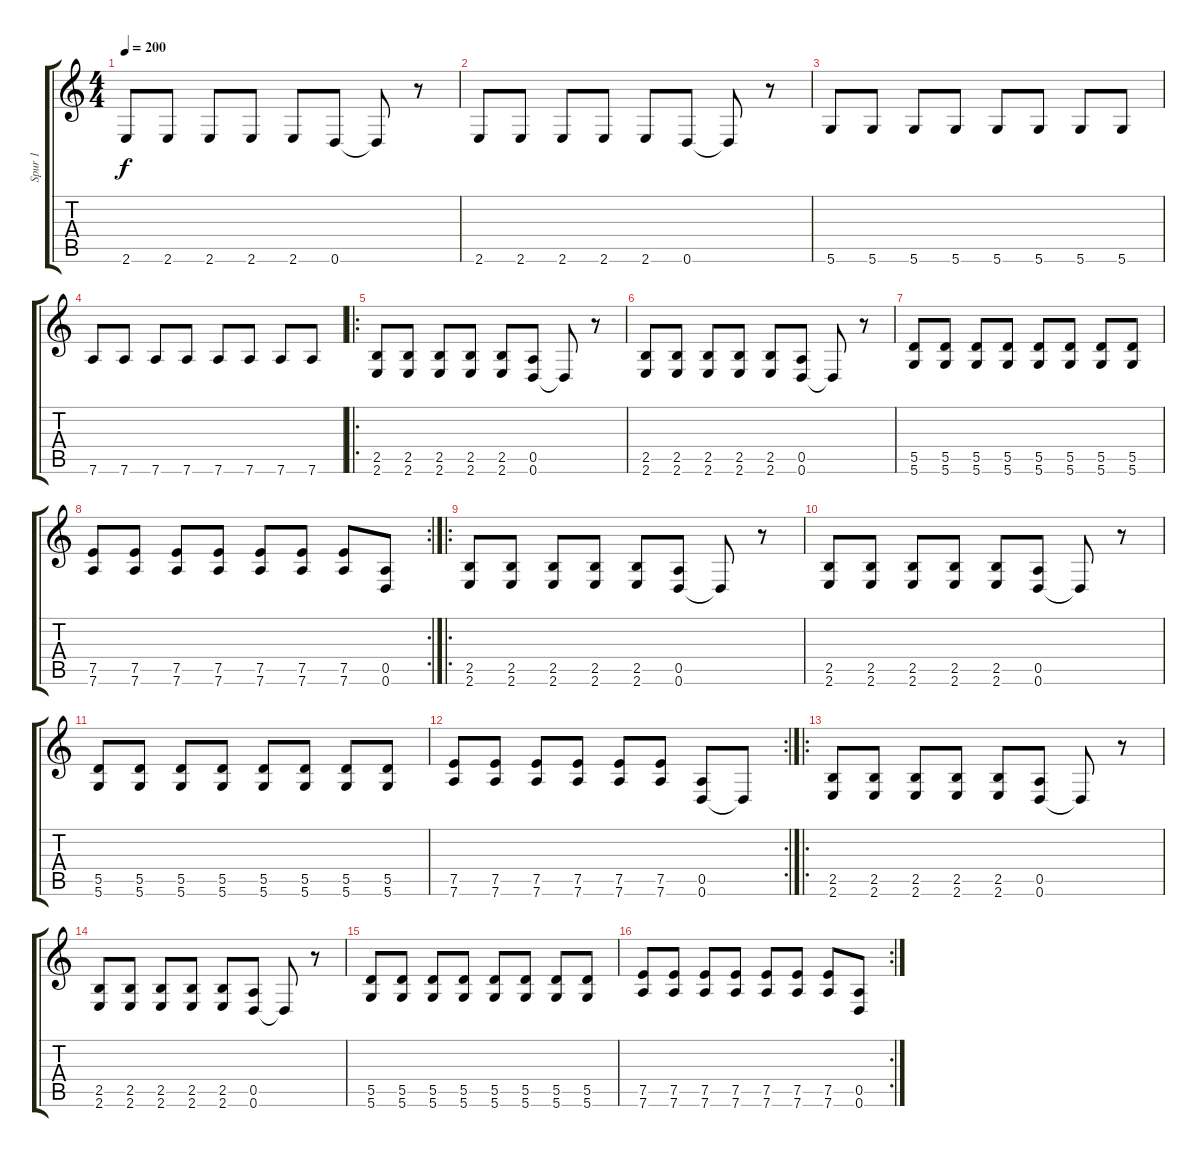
\track ("Spur 1" "Spur 1") {instrument distortionguitar}
\staff {score tabs}
\tuning (E4 B3 G3 D3 A2 D2) {hide}
\ts (4 4)
\tempo 200
\clef g2
\ks c
2.6.8{dy f instrument distortionguitar} 2.6.8 2.6.8 2.6.8 2.6.8 0.6.8 0.6{t}.8 r.8 |
2.6.8 2.6.8 2.6.8 2.6.8 2.6.8 0.6.8 0.6{t}.8 r.8 |
5.6.8 5.6.8 5.6.8 5.6.8 5.6.8 5.6.8 5.6.8 5.6.8 |
7.6.8 7.6.8 7.6.8 7.6.8 7.6.8 7.6.8 7.6.8 7.6.8 |
\ro
(2.5 2.6).8 (2.5 2.6).8 (2.5 2.6).8 (2.5 2.6).8 (2.5 2.6).8 (0.5 0.6).8 0.6{t}.8 r.8 |
(2.5 2.6).8 (2.5 2.6).8 (2.5 2.6).8 (2.5 2.6).8 (2.5 2.6).8 (0.5 0.6).8 0.6{t}.8 r.8 |
(5.5 5.6).8 (5.5 5.6).8 (5.5 5.6).8 (5.5 5.6).8 (5.5 5.6).8 (5.5 5.6).8 (5.5 5.6).8 (5.5 5.6).8 |
\rc 2
(7.5 7.6).8 (7.5 7.6).8 (7.5 7.6).8 (7.5 7.6).8 (7.5 7.6).8 (7.5 7.6).8 (7.5 7.6).8 (0.5 0.6).8 |
\ro
(2.5 2.6).8{volume 11 instrument electricguitarmuted} (2.5 2.6).8 (2.5 2.6).8 (2.5 2.6).8 (2.5 2.6).8 (0.5 0.6).8 0.6{t}.8 r.8 |
(2.5 2.6).8 (2.5 2.6).8 (2.5 2.6).8 (2.5 2.6).8 (2.5 2.6).8 (0.5 0.6).8 0.6{t}.8 r.8 |
(5.5 5.6).8 (5.5 5.6).8 (5.5 5.6).8 (5.5 5.6).8 (5.5 5.6).8 (5.5 5.6).8 (5.5 5.6).8 (5.5 5.6).8 |
\rc 2
(7.5 7.6).8 (7.5 7.6).8 (7.5 7.6).8 (7.5 7.6).8 (7.5 7.6).8 (7.5 7.6).8 (0.5 0.6).8 0.6{t}.8 |
\ro
(2.5 2.6).8{volume 16 instrument distortionguitar} (2.5 2.6).8 (2.5 2.6).8 (2.5 2.6).8 (2.5 2.6).8 (0.5 0.6).8 0.6{t}.8 r.8 |
(2.5 2.6).8 (2.5 2.6).8 (2.5 2.6).8 (2.5 2.6).8 (2.5 2.6).8 (0.5 0.6).8 0.6{t}.8 r.8 |
(5.5 5.6).8 (5.5 5.6).8 (5.5 5.6).8 (5.5 5.6).8 (5.5 5.6).8 (5.5 5.6).8 (5.5 5.6).8 (5.5 5.6).8 |
\rc 2
(7.5 7.6).8 (7.5 7.6).8 (7.5 7.6).8 (7.5 7.6).8 (7.5 7.6).8 (7.5 7.6).8 (7.5 7.6).8 (0.5 0.6).8
